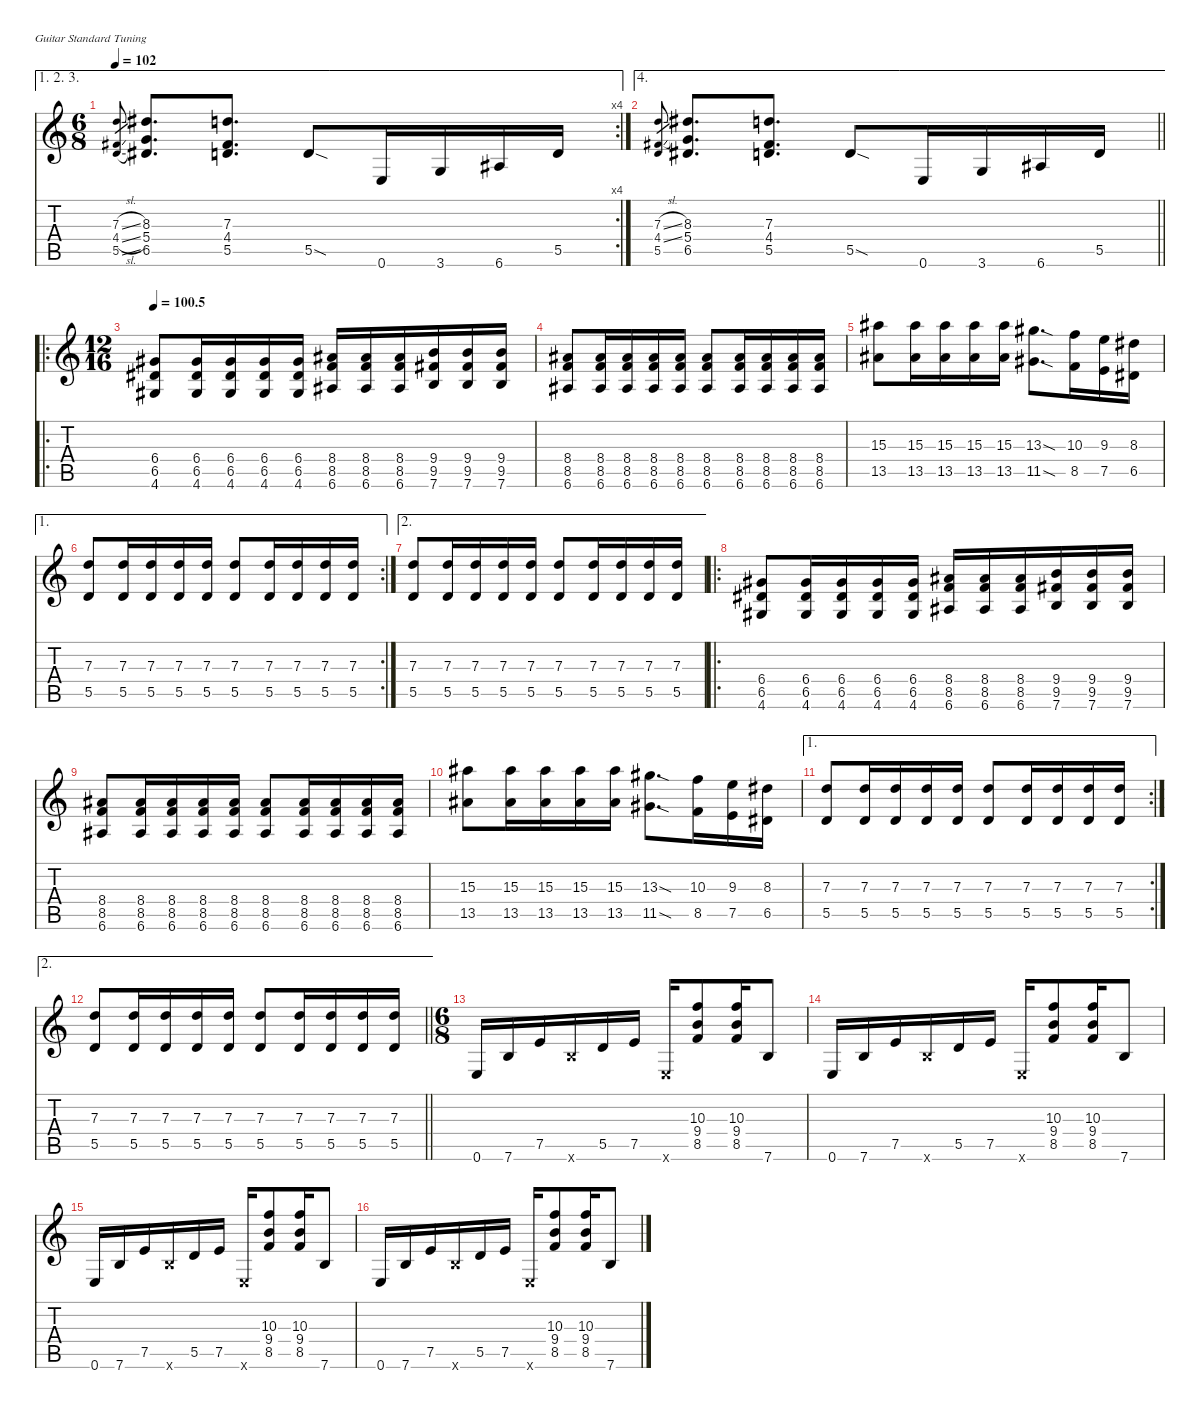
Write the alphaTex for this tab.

\defaultSystemsLayout 4
\hideDynamics
\bracketExtendMode nobrackets
\singleTrackTrackNamePolicy hidden
\multiTrackTrackNamePolicy hidden
\firstSystemTrackNameMode fullname
\firstSystemTrackNameOrientation horizontal
\otherSystemsTrackNameOrientation horizontal
\track ("Guitar" "dist.guit.") {mute instrument distortionguitar}
\staff {score tabs}
\tuning (E4 B3 G3 D3 A2 E2)
\ae (1 2 3)
\rc 4
\ts (6 8)
\tempo 102
\clef g2
\ks c
(7.3{sl} 4.4{sl acc #} 5.5{sl}).8{gr dy mf beam Up} (8.3{acc #} 5.4 6.5{acc #}).8{d dy f beam Up} (7.3 4.4{acc #} 5.5).8{d beam Up} 5.5{sod}.8{beam Up} 0.6.16{beam Up} 3.6.16{beam Up} 6.6{acc #}.16{beam Up} 5.5.16{beam Up} |
\ae 4
\barLineRight lightlight
(7.3{sl} 4.4{sl acc #} 5.5).8{gr dy mf beam Up} (8.3{acc #} 5.4 6.5{acc #}).8{d dy f beam Up} (7.3 4.4{acc #} 5.5).8{d beam Up} 5.5{sod}.8{beam Up} 0.6.16{beam Up} 3.6.16{beam Up} 6.6{acc #}.16{beam Up} 5.5.16{beam Up} |
\ro
\ts (12 16)
\beaming (8 3 3)
\tempo
100.5 (6.4{acc #} 6.5{acc #} 4.6{acc #}).8{dy mf beam Up} (6.4{acc #} 6.5{acc #} 4.6{acc #}).16{beam Up} (6.4{acc #} 6.5{acc #} 4.6{acc #}).16{beam Up} (6.4{acc #} 6.5{acc #} 4.6{acc #}).16{beam Up} (6.4{acc #} 6.5{acc #} 4.6{acc #}).16{beam Up} (8.4{acc #} 8.5 6.6{acc #}).16{beam Up} (8.4{acc #} 8.5 6.6{acc #}).16{beam Up} (8.4{acc #} 8.5 6.6{acc #}).16{beam Up} (9.4 9.5{acc #} 7.6).16{beam Up} (9.4 9.5{acc #} 7.6).16{beam Up} (9.4 9.5{acc #} 7.6).16{beam Up} |
(8.4{acc #} 8.5 6.6{acc #}).8{beam Up} (8.4{acc #} 8.5 6.6{acc #}).16{beam Up} (8.4{acc #} 8.5 6.6{acc #}).16{beam Up} (8.4{acc #} 8.5 6.6{acc #}).16{beam Up} (8.4{acc #} 8.5 6.6{acc #}).16{beam Up} (8.4{acc #} 8.5 6.6{acc #}).8{beam Up} (8.4{acc #} 8.5 6.6{acc #}).16{beam Up} (8.4{acc #} 8.5 6.6{acc #}).16{beam Up} (8.4{acc #} 8.5 6.6{acc #}).16{beam Up} (8.4{acc #} 8.5 6.6{acc #}).16{beam Up} |
(15.3{acc #} 13.5{acc #}).8{dy f beam Down} (15.3{acc #} 13.5{acc #}).16{beam Down} (15.3{acc #} 13.5{acc #}).16{beam Down} (15.3{acc #} 13.5{acc #}).16{beam Down} (15.3{acc #} 13.5{acc #}).16{beam Down} (13.3{sod acc #} 11.5{sod acc #}).8{d beam Down} (10.3 8.5).16{beam Down} (9.3 7.5).16{beam Down} (8.3{acc #} 6.5{acc #}).16{beam Down} |
\ae 1
\rc 2
(7.3 5.5).8{beam Up} (7.3 5.5).16{beam Up} (7.3 5.5).16{beam Up} (7.3 5.5).16{beam Up} (7.3 5.5).16{beam Up} (7.3 5.5).8{beam Up} (7.3 5.5).16{beam Up} (7.3 5.5).16{beam Up} (7.3 5.5).16{beam Up} (7.3 5.5).16{beam Up} |
\ae 2
(7.3 5.5).8{beam Up} (7.3 5.5).16{beam Up} (7.3 5.5).16{beam Up} (7.3 5.5).16{beam Up} (7.3 5.5).16{beam Up} (7.3 5.5).8{beam Up} (7.3 5.5).16{beam Up} (7.3 5.5).16{beam Up} (7.3 5.5).16{beam Up} (7.3 5.5).16{beam Up} |
\ro
(6.4{acc #} 6.5{acc #} 4.6{acc #}).8{dy mf beam Up} (6.4{acc #} 6.5{acc #} 4.6{acc #}).16{beam Up} (6.4{acc #} 6.5{acc #} 4.6{acc #}).16{beam Up} (6.4{acc #} 6.5{acc #} 4.6{acc #}).16{beam Up} (6.4{acc #} 6.5{acc #} 4.6{acc #}).16{beam Up} (8.4{acc #} 8.5 6.6{acc #}).16{beam Up} (8.4{acc #} 8.5 6.6{acc #}).16{beam Up} (8.4{acc #} 8.5 6.6{acc #}).16{beam Up} (9.4 9.5{acc #} 7.6).16{beam Up} (9.4 9.5{acc #} 7.6).16{beam Up} (9.4 9.5{acc #} 7.6).16{beam Up} |
(8.4{acc #} 8.5 6.6{acc #}).8{beam Up} (8.4{acc #} 8.5 6.6{acc #}).16{beam Up} (8.4{acc #} 8.5 6.6{acc #}).16{beam Up} (8.4{acc #} 8.5 6.6{acc #}).16{beam Up} (8.4{acc #} 8.5 6.6{acc #}).16{beam Up} (8.4{acc #} 8.5 6.6{acc #}).8{beam Up} (8.4{acc #} 8.5 6.6{acc #}).16{beam Up} (8.4{acc #} 8.5 6.6{acc #}).16{beam Up} (8.4{acc #} 8.5 6.6{acc #}).16{beam Up} (8.4{acc #} 8.5 6.6{acc #}).16{beam Up} |
(15.3{acc #} 13.5{acc #}).8{dy f beam Down} (15.3{acc #} 13.5{acc #}).16{beam Down} (15.3{acc #} 13.5{acc #}).16{beam Down} (15.3{acc #} 13.5{acc #}).16{beam Down} (15.3{acc #} 13.5{acc #}).16{beam Down} (13.3{sod acc #} 11.5{sod acc #}).8{d beam Down} (10.3 8.5).16{beam Down} (9.3 7.5).16{beam Down} (8.3{acc #} 6.5{acc #}).16{beam Down} |
\ae 1
\rc 2
(7.3 5.5).8{beam Up} (7.3 5.5).16{beam Up} (7.3 5.5).16{beam Up} (7.3 5.5).16{beam Up} (7.3 5.5).16{beam Up} (7.3 5.5).8{beam Up} (7.3 5.5).16{beam Up} (7.3 5.5).16{beam Up} (7.3 5.5).16{beam Up} (7.3 5.5).16{beam Up} |
\ae 2
\barLineRight lightlight
(7.3 5.5).8{beam Up} (7.3 5.5).16{beam Up} (7.3 5.5).16{beam Up} (7.3 5.5).16{beam Up} (7.3 5.5).16{beam Up} (7.3 5.5).8{beam Up} (7.3 5.5).16{beam Up} (7.3 5.5).16{beam Up} (7.3 5.5).16{beam Up} (7.3 5.5).16{beam Up} |
\ts (6 8)
\beaming (8 3 3)
0.6.16{beam Up} 7.6.16{beam Up} 7.5.16{beam Up} 7.6{x}.16{beam Up} 5.5.16{beam Up} 7.5.16{beam Up} 0.6{x}.16{beam Up} (10.3 9.4 8.5).8{beam Up} (10.3 9.4 8.5).16{beam Up} 7.6.8{beam Up} |
0.6.16{beam Up} 7.6.16{beam Up} 7.5.16{beam Up} 7.6{x}.16{beam Up} 5.5.16{beam Up} 7.5.16{beam Up} 0.6{x}.16{beam Up} (10.3 9.4 8.5).8{beam Up} (10.3 9.4 8.5).16{beam Up} 7.6.8{beam Up} |
0.6.16{beam Up} 7.6.16{beam Up} 7.5.16{beam Up} 7.6{x}.16{beam Up} 5.5.16{beam Up} 7.5.16{beam Up} 0.6{x}.16{beam Up} (10.3 9.4 8.5).8{beam Up} (10.3 9.4 8.5).16{beam Up} 7.6.8{beam Up} |
0.6.16{beam Up} 7.6.16{beam Up} 7.5.16{beam Up} 7.6{x}.16{beam Up} 5.5.16{beam Up} 7.5.16{beam Up} 0.6{x}.16{beam Up} (10.3 9.4 8.5).8{beam Up} (10.3 9.4 8.5).16{beam Up} 7.6.8{beam Up}
